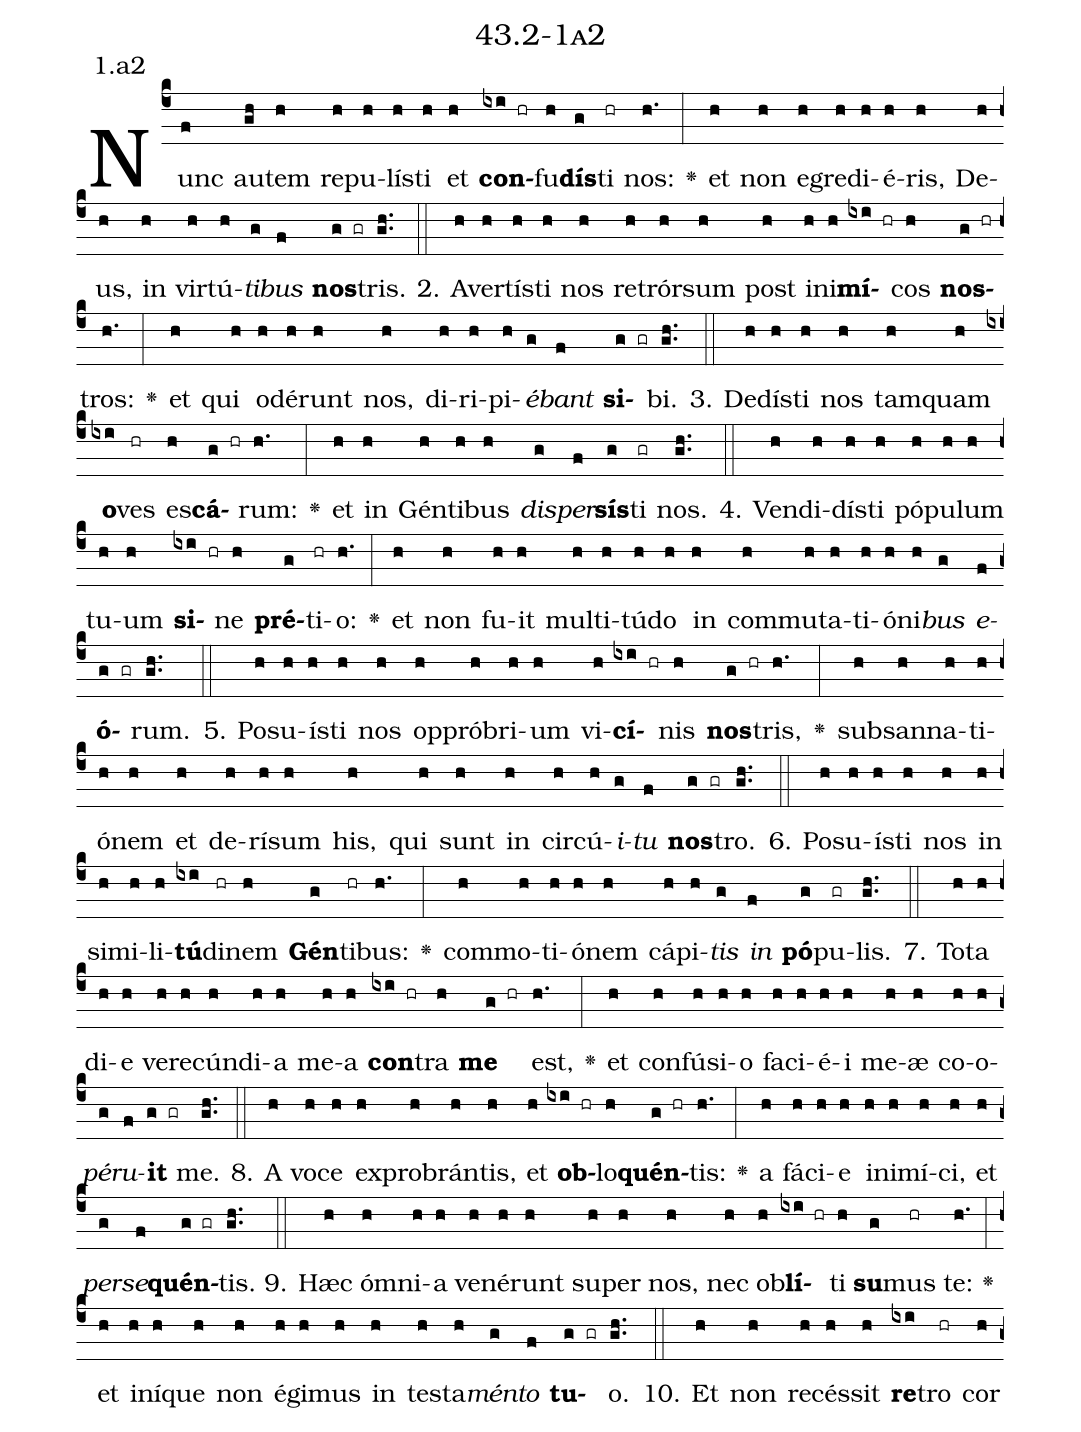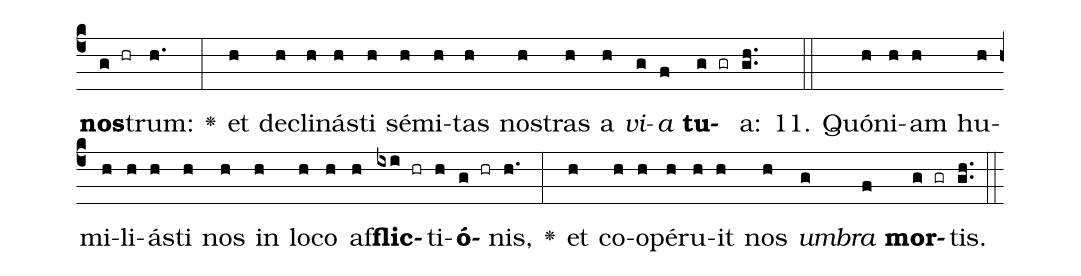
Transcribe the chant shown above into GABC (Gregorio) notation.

name: 43.2-1a2;
annotation: 1.a2;
%%
(c4)Nunc(f) au(gh)tem(h) re(h)pu(h)lís(h)ti(h) et(h) <b>con</b>(ixi hr)fu(h)<b>dís</b>(g)ti(hr) nos:(h.) <v>\greheightstar</v>(:) et(h) non(h) e(h)gre(h)di(h)é(h)ris,(h) De(h)us,(h) in(h) vir(h)tú(h)<i>ti</i>(g)<i>bus</i>(f) <b>nos</b>(g gr)tris.(gh..) (::)
2. A(h)ver(h)tís(h)ti(h) nos(h) re(h)trór(h)sum(h) post(h) in(h)i(h)<b>mí</b>(ixi hr)cos(h) <b>nos</b>(g hr)tros:(h.) <v>\greheightstar</v>(:) et(h) qui(h) o(h)dé(h)runt(h) nos,(h) di(h)ri(h)pi(h)<i>é</i>(g)<i>bant</i>(f) <b>si</b>(g gr)bi.(gh..) (::)
3. De(h)dís(h)ti(h) nos(h) tam(h)quam(h) <b>o</b>(ixi)ves(hr) es(h)<b>cá</b>(g hr)rum:(h.) <v>\greheightstar</v>(:) et(h) in(h) Gén(h)ti(h)bus(h) <i>di</i>(g)<i>sper</i>(f)<b>sís</b>(g)ti(gr) nos.(gh..) (::)
4. Ven(h)di(h)dís(h)ti(h) pó(h)pu(h)lum(h) tu(h)um(h) <b>si</b>(ixi hr)ne(h) <b>pré</b>(g)ti(hr)o:(h.) <v>\greheightstar</v>(:) et(h) non(h) fu(h)it(h) mul(h)ti(h)tú(h)do(h) in(h) com(h)mu(h)ta(h)ti(h)ó(h)ni(h)<i>bus</i>(g) <i>e</i>(f)<b>ó</b>(g gr)rum.(gh..) (::)
5. Po(h)su(h)ís(h)ti(h) nos(h) op(h)pró(h)bri(h)um(h) vi(h)<b>cí</b>(ixi hr)nis(h) <b>nos</b>(g hr)tris,(h.) <v>\greheightstar</v>(:) sub(h)san(h)na(h)ti(h)ó(h)nem(h) et(h) de(h)rí(h)sum(h) his,(h) qui(h) sunt(h) in(h) cir(h)cú(h)<i>i</i>(g)<i>tu</i>(f) <b>nos</b>(g gr)tro.(gh..) (::)
6. Po(h)su(h)ís(h)ti(h) nos(h) in(h) si(h)mi(h)li(h)<b>tú</b>(ixi)di(hr)nem(h) <b>Gén</b>(g)ti(hr)bus:(h.) <v>\greheightstar</v>(:) com(h)mo(h)ti(h)ó(h)nem(h) cá(h)pi(h)<i>tis</i>(g) <i>in</i>(f) <b>pó</b>(g)pu(gr)lis.(gh..) (::)
7. To(h)ta(h) di(h)e(h) ve(h)re(h)cún(h)di(h)a(h) me(h)a(h) <b>con</b>(ixi hr)tra(h) <b>me</b>(g hr) est,(h.) <v>\greheightstar</v>(:) et(h) con(h)fú(h)si(h)o(h) fa(h)ci(h)é(h)i(h) me(h)æ(h) co(h)o(h)<i>pé</i>(g)<i>ru</i>(f)<b>it</b>(g gr) me.(gh..) (::)
8. A(h) vo(h)ce(h) ex(h)pro(h)brán(h)tis,(h) et(h) <b>ob</b>(ixi hr)lo(h)<b>quén</b>(g hr)tis:(h.) <v>\greheightstar</v>(:) a(h) fá(h)ci(h)e(h) in(h)i(h)mí(h)ci,(h) et(h) <i>per</i>(g)<i>se</i>(f)<b>quén</b>(g gr)tis.(gh..) (::)
9. Hæc(h) óm(h)ni(h)a(h) ve(h)né(h)runt(h) su(h)per(h) nos,(h) nec(h) ob(h)<b>lí</b>(ixi hr)ti(h) <b>su</b>(g)mus(hr) te:(h.) <v>\greheightstar</v>(:) et(h) in(h)í(h)que(h) non(h) é(h)gi(h)mus(h) in(h) tes(h)ta(h)<i>mén</i>(g)<i>to</i>(f) <b>tu</b>(g gr)o.(gh..) (::)
10. Et(h) non(h) re(h)cés(h)sit(h) <b>re</b>(ixi)tro(hr) cor(h) <b>nos</b>(g hr)trum:(h.) <v>\greheightstar</v>(:) et(h) de(h)cli(h)nás(h)ti(h) sé(h)mi(h)tas(h) nos(h)tras(h) a(h) <i>vi</i>(g)<i>a</i>(f) <b>tu</b>(g gr)a:(gh..) (::)
11. Quón(h)i(h)am(h) hu(h)mi(h)li(h)ás(h)ti(h) nos(h) in(h) lo(h)co(h) af(h)<b>flic</b>(ixi hr)ti(h)<b>ó</b>(g hr)nis,(h.) <v>\greheightstar</v>(:) et(h) co(h)o(h)pé(h)ru(h)it(h) nos(h) <i>um</i>(g)<i>bra</i>(f) <b>mor</b>(g gr)tis.(gh..) (::)
